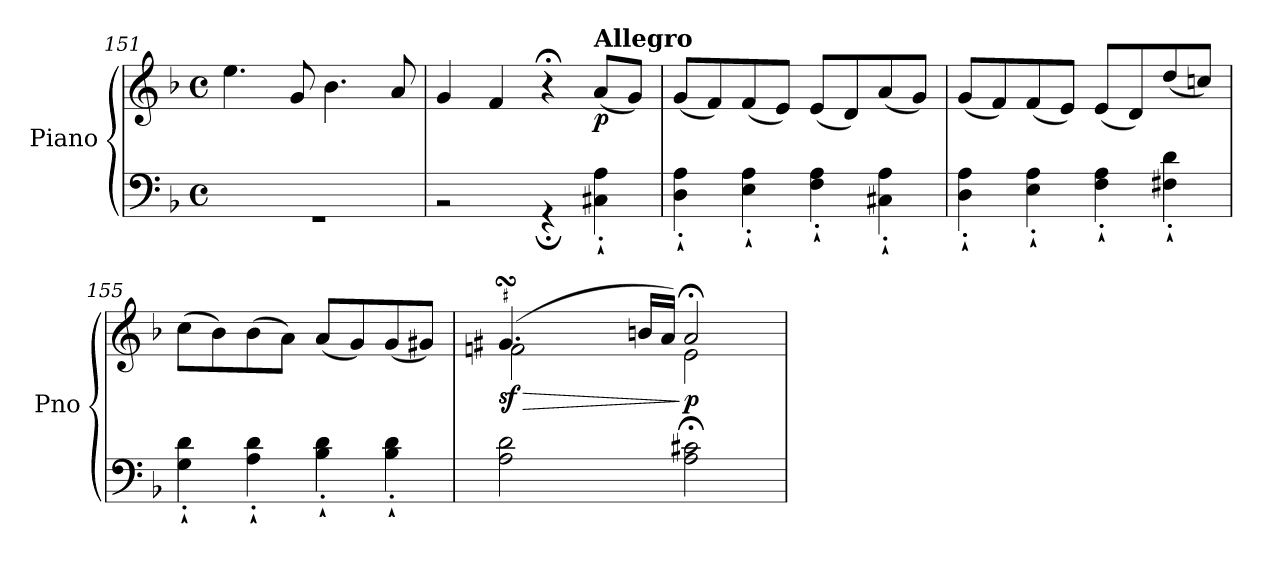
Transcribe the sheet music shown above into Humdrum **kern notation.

**kern	**kern	**dynam
*part1	*part1	*part1
*staff2	*staff1	*staff1/2
*I"Piano	*	*
*I'Pno	*	*
*clefF4	*clefG2	*
*k[b-]	*k[b-]	*
*M4/4	*M4/4	*
*met(c)	*met(c)	*
=151	=151	=151
*^	*	*
1ryy	1r	4.ee\	.
.	.	8g/	.
.	.	4.b-\	.
.	.	8a/	.
=152	=152	=152	=152
1ryy	2r	4g/	.
.	.	4f/	.
.	4r;<	4r;<	.
!	!	!LO:TX:a:B:t=Allegro	!
!	!	!	!LO:DY:b
.	4C#X\'` 4A\'`	(<8a/L	p
.	.	8g/J)	.
=153	=153	=153	=153
1ryy	4D\'` 4A\'`	(<8g/L	.
.	.	8f/)	.
.	4E\'` 4A\'`	(<8f/	.
.	.	8e/J)	.
.	4F\'` 4A\'`	(<8e/L	.
.	.	8d/)	.
.	4C#X\'` 4A\'`	(<8a/	.
.	.	8g/J)	.
!!LO:LB:g=z
=154	=154	=154	=154
1ryy	4D\'` 4A\'`	(<8g/L	.
.	.	8f/)	.
.	4E\'` 4A\'`	(<8f/	.
.	.	8e/J)	.
.	4F\'` 4A\'`	(<8e/L	.
.	.	8d/)	.
!	!	!	!LO:DY:b
.	4F#X\'` 4d\'`	(<8dd/	other-dynamics
.	.	8ccn/J)	.
=155	=155	=155	=155
1ryy	4G\'` 4d\'`	(>8cc\L	.
.	.	8b-\)	.
.	4A\'` 4d\'`	(>8b-\	.
.	.	8a\J)	.
.	4B-\'` 4d\'`	(<8a/L	.
.	.	8g/)	.
.	4B-\'` 4d\'`	(<8g/	.
.	.	8g#X/J)	.
*v	*v	*	*
=156	=156	=156
!	!LO:TX:a:B:t=Adagio	!
!	!	!LO:HP:b
*	*^	*
*	*	*^	*
!	!	!	!	!LO:DY:n=1:b
2A\ 2d\	(>4.g#XsSsS/	8g#Lyy	2fn\	> sf
.	.	16aLyy	.	.
.	.	16g#JJyy	.	.
.	.	16f#XLLyy	.	.
.	.	16g#JJyy	.	.
.	16bn/LL	2ryy	.	.
.	16a/JJ)	.	.	.
!	!	!	!	!LO:DY:n=2:b
2A\; 2c#X\;	2a;</	.	2e\	] p
.	.	8ryy	.	.
*	*v	*v	*v	*
=	=	=
*-	*-	*-
